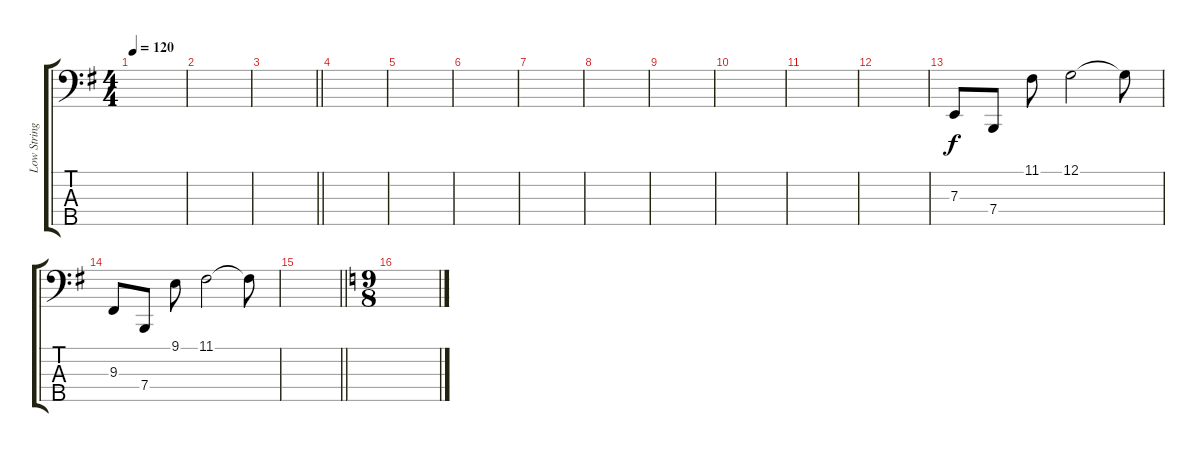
\track ("Low Strings Standard" "Low String") {instrument stringensemble1}
\staff {score tabs}
\tuning (G2 D2 A1 E1 B0) {hide}
\ts (4 4)
\tempo 120
\clef f4
\ks eminor
|
|
\barLineRight lightlight
|
|
|
|
|
|
|
|
|
|
7.3.8 7.4.8 11.1.8 12.1.2 12.1{t}.8 |
9.3.8 7.4.8 9.1.8 11.1.2 11.1{t}.8 |
\barLineRight lightlight
|
\ts (9 8)
\section ("" "")
\ks c
